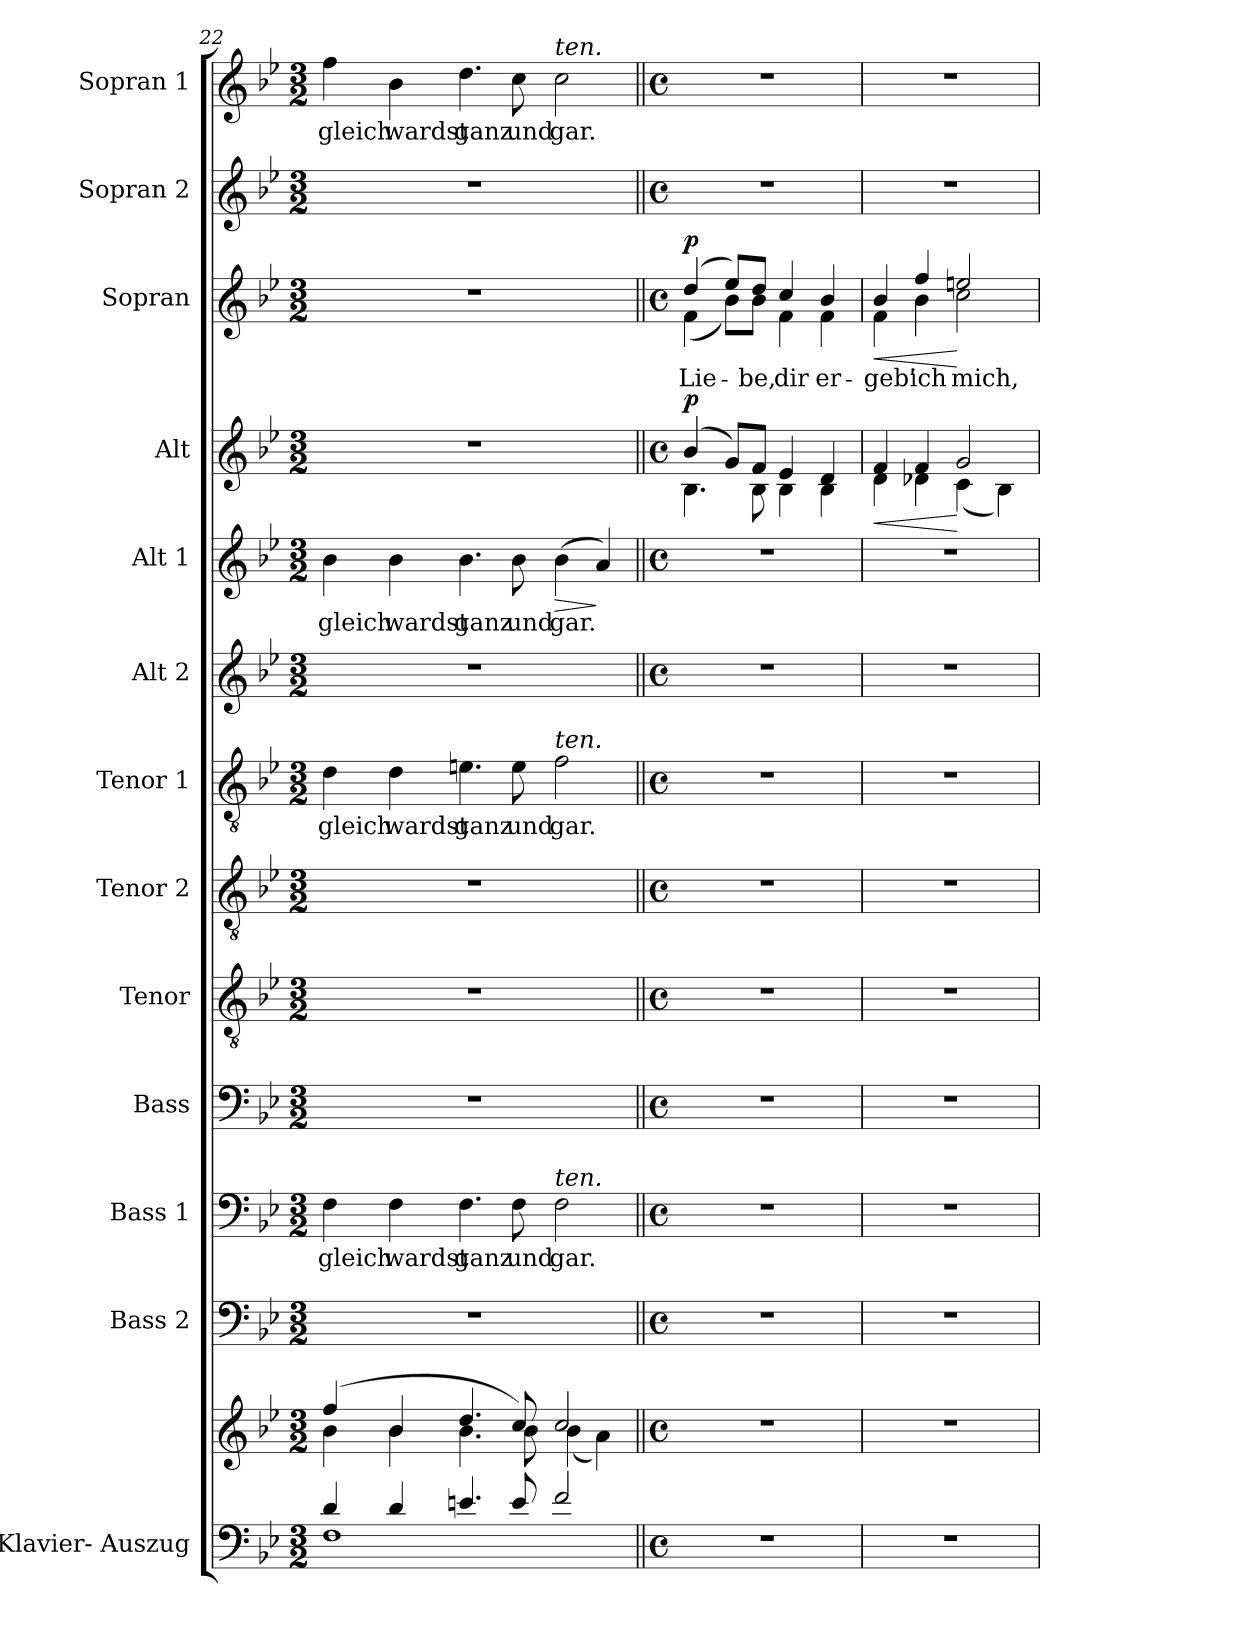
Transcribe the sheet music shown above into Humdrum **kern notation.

**kern	**kern	**kern	**kern	**text	**kern	**kern	**kern	**kern	**text	**kern	**kern	**text	**dynam	**kern	**dynam	**kern	**text	**dynam	**kern	**kern	**text
*part13	*part13	*part12	*part11	*part11	*part10	*part9	*part8	*part7	*part7	*part6	*part5	*part5	*part5	*part4	*part4	*part3	*part3	*part3	*part2	*part1	*part1
*staff14	*staff13	*staff12	*staff11	*staff11	*staff10	*staff9	*staff8	*staff7	*staff7	*staff6	*staff5	*staff5	*staff5	*staff4	*staff4	*staff3	*staff3	*staff3	*staff2	*staff1	*staff1
*I"Klavier- Auszug	*	*I"Bass 2	*I"Bass 1	*	*I"Bass	*I"Tenor	*I"Tenor 2	*I"Tenor 1	*	*I"Alt 2	*I"Alt 1	*	*	*I"Alt	*	*I"Sopran	*	*	*I"Sopran 2	*I"Sopran 1	*
*	*	*I'B2	*I'B1	*	*I'Bass	*I'Ten.	*I'T2	*I'T1	*	*I'A2	*I'A1	*	*	*I'Alt	*	*I'Sop.	*	*	*I'S2	*I'S1	*
*clefF4	*clefG2	*clefF4	*clefF4	*	*clefF4	*clefGv2	*clefGv2	*clefGv2	*	*clefG2	*clefG2	*	*	*clefG2	*	*clefG2	*	*	*clefG2	*clefG2	*
*k[b-e-]	*k[b-e-]	*k[b-e-]	*k[b-e-]	*	*k[b-e-]	*k[b-e-]	*k[b-e-]	*k[b-e-]	*	*k[b-e-]	*k[b-e-]	*	*	*k[b-e-]	*	*k[b-e-]	*	*	*k[b-e-]	*k[b-e-]	*
*M3/2	*M3/2	*M3/2	*M3/2	*	*M3/2	*M3/2	*M3/2	*M3/2	*	*M3/2	*M3/2	*	*	*M3/2	*	*M3/2	*	*	*M3/2	*M3/2	*
=22	=22	=22	=22	=22	=22	=22	=22	=22	=22	=22	=22	=22	=22	=22	=22	=22	=22	=22	=22	=22	=22
*^	*^	*	*	*	*	*	*	*	*	*	*	*	*	*	*	*	*	*	*	*	*
!	!	!	!	!	!	!LO:LY:b	!	!	!	!	!LO:LY:b	!	!	!LO:LY:b	!	!	!	!	!	!	!	!	!LO:LY:b
4d/	1F	(4ff/	4b-\	1.r	4F\	gleich	1.r	1.r	1.r	4d\	gleich	1.r	4b-\	gleich	.	1.r	.	1.r	.	.	1.r	4ff\	gleich
!	!	!	!	!	!	!LO:LY:b	!	!	!	!	!LO:LY:b	!	!	!LO:LY:b	!	!	!	!	!	!	!	!	!LO:LY:b
4d/	.	4b-/	4b-\	.	4F\	wardst	.	.	.	4d\	wardst	.	4b-\	wardst	.	.	.	.	.	.	.	4b-\	wardst
!	!	!	!	!	!	!LO:LY:b	!	!	!	!	!LO:LY:b	!	!	!LO:LY:b	!	!	!	!	!	!	!	!	!LO:LY:b
4.en/	.	4.dd/	4.b-\	.	4.F\	ganz	.	.	.	4.en\	ganz	.	4.b-\	ganz	.	.	.	.	.	.	.	4.dd\	ganz
!	!	!	!	!	!	!LO:LY:b	!	!	!	!	!LO:LY:b	!	!	!LO:LY:b	!	!	!	!	!	!	!	!	!LO:LY:b
8e/	.	8cc/)	8b-\	.	8F\	und	.	.	.	8e\	und	.	8b-\	und	.	.	.	.	.	.	.	8cc\	und
!	!	!	!	!	!	!	!	!	!	!	!	!	!	!	!	!	!	!	!	!	!	!LO:TX:a:i:t=ten.	!
!	!	!	!	!	!	!	!	!	!	!LO:TX:a:i:t=ten.	!	!	!	!	!	!	!	!	!	!	!	!	!
!	!	!	!	!	!LO:TX:a:i:t=ten.	!	!	!	!	!	!	!	!	!	!	!	!	!	!	!	!	!	!
!	!	!	!	!	!	!LO:LY:b	!	!	!	!	!LO:LY:b	!	!	!LO:LY:b	!LO:HP:b	!	!	!	!	!	!	!	!LO:LY:b
2f/	2ryy	2cc/	(4b-\	.	2F\	gar.	.	.	.	2f\	gar.	.	(4b-\	gar.	>	.	.	.	.	.	.	2cc\	gar.
.	.	.	4a\)	.	.	.	.	.	.	.	.	.	4a/)	.	]	.	.	.	.	.	.	.	.
*v	*v	*	*	*	*	*	*	*	*	*	*	*	*	*	*	*	*	*	*	*	*	*	*
*	*v	*v	*	*	*	*	*	*	*	*	*	*	*	*	*	*	*	*	*	*	*	*
!!LO:PB:g=z
=23||	=23||	=23||	=23||	=23||	=23||	=23||	=23||	=23||	=23||	=23||	=23||	=23||	=23||	=23||	=23||	=23||	=23||	=23||	=23||	=23||	=23||
*M4/4	*M4/4	*M4/4	*M4/4	*	*M4/4	*M4/4	*M4/4	*M4/4	*	*M4/4	*M4/4	*	*	*M4/4	*	*M4/4	*	*	*M4/4	*M4/4	*
*met(c)	*met(c)	*met(c)	*met(c)	*	*met(c)	*met(c)	*met(c)	*met(c)	*	*met(c)	*met(c)	*	*	*met(c)	*	*met(c)	*	*	*met(c)	*met(c)	*
*	*^	*	*	*	*	*	*	*	*	*	*	*	*	*^	*	*	*	*	*	*	*
!	!	!	!	!	!	!	!	!	!	!	!	!	!	!	!	!	!LO:DY:a	!	!LO:LY:b	!LO:DY:a	!	!	!
*	*v	*v	*	*	*	*	*	*	*	*	*	*	*	*	*	*	*	*^	*	*	*	*	*
1r	1r	1r	1r	.	1r	1r	1r	1r	.	1r	1r	.	.	(4b-/	4.B-\	p	(4dd/	(4f\	Lie-	p	1r	1r	.
.	.	.	.	.	.	.	.	.	.	.	.	.	.	8g/L)	.	.	8ee-/L)	8b-\L)	.	.	.	.	.
!	!	!	!	!	!	!	!	!	!	!	!	!	!	!	!	!	!	!	!LO:LY:b	!	!	!	!
.	.	.	.	.	.	.	.	.	.	.	.	.	.	8f/J	8B-\	.	8dd/J	8b-\J	-be,	.	.	.	.
!	!	!	!	!	!	!	!	!	!	!	!	!	!	!	!	!	!	!	!LO:LY:b	!	!	!	!
.	.	.	.	.	.	.	.	.	.	.	.	.	.	4e-/	4B-\	.	4cc/	4f\	dir	.	.	.	.
!	!	!	!	!	!	!	!	!	!	!	!	!	!	!	!	!	!	!	!LO:LY:b	!	!	!	!
.	.	.	.	.	.	.	.	.	.	.	.	.	.	4d/	4B-\	.	4b-/	4f\	er-	.	.	.	.
=24	=24	=24	=24	=24	=24	=24	=24	=24	=24	=24	=24	=24	=24	=24	=24	=24	=24	=24	=24	=24	=24	=24	=24
!	!	!	!	!	!	!	!	!	!	!	!	!	!	!	!	!LO:HP:b	!	!	!LO:LY:b	!LO:HP:b	!	!	!
1r	1r	1r	1r	.	1r	1r	1r	1r	.	1r	1r	.	.	4f/	4d\	<	4b-/	4f\	-geb'	<	1r	1r	.
!	!	!	!	!	!	!	!	!	!	!	!	!	!	!	!	!	!	!	!LO:LY:b	!	!	!	!
.	.	.	.	.	.	.	.	.	.	.	.	.	.	4f/	4d-X\	.	4ff/	4b-\	ich	.	.	.	.
!	!	!	!	!	!	!	!	!	!	!	!	!	!	!	!	!	!	!	!LO:LY:b	!	!	!	!
.	.	.	.	.	.	.	.	.	.	.	.	.	.	2g/	(4c\	[	2een/	2cc\	mich,	[	.	.	.
.	.	.	.	.	.	.	.	.	.	.	.	.	.	.	4B-\)	.	.	.	.	.	.	.	.
*	*	*	*	*	*	*	*	*	*	*	*	*	*	*v	*v	*	*	*	*	*	*	*	*
*	*	*	*	*	*	*	*	*	*	*	*	*	*	*	*	*v	*v	*	*	*	*	*
=	=	=	=	=	=	=	=	=	=	=	=	=	=	=	=	=	=	=	=	=	=
*-	*-	*-	*-	*-	*-	*-	*-	*-	*-	*-	*-	*-	*-	*-	*-	*-	*-	*-	*-	*-	*-
